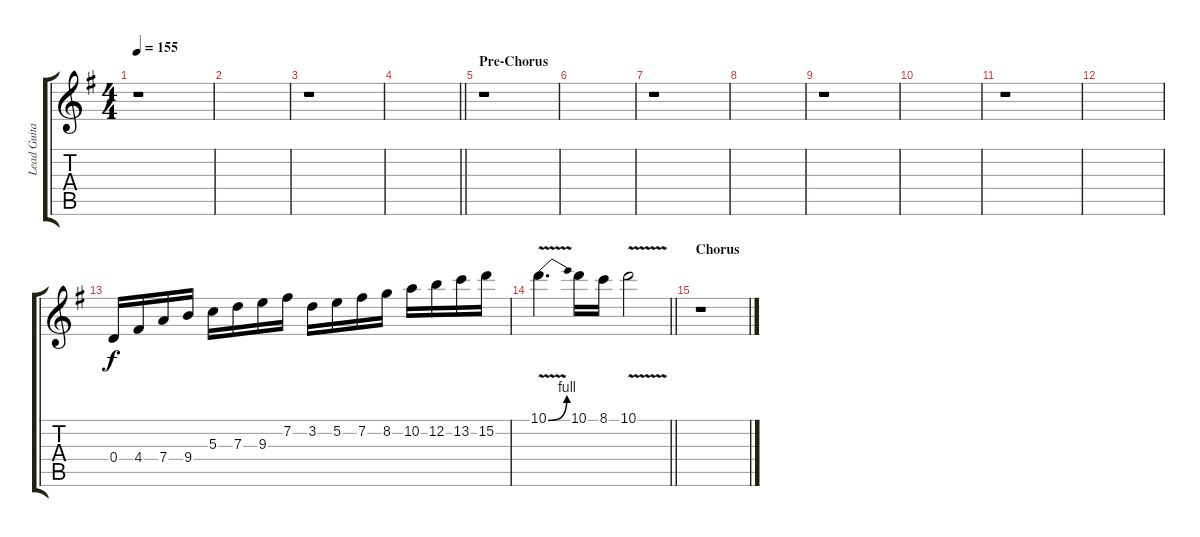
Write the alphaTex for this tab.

\track ("Lead Guitar" "Lead Guita") {instrument distortionguitar}
\staff {score tabs}
\tuning (E4 B3 G3 D3 A2 E2) {hide}
\ts (4 4)
\tempo 155
\clef g2
\ks g
r.1{dy f} |
|
r.1 |
\barLineRight lightlight
|
\section ("" "Pre-Chorus")
r.1 |
|
r.1 |
|
r.1 |
|
r.1 |
|
0.4.16{volume 12 instrument distortionguitar} 4.4.16 7.4.16 9.4.16 5.3.16 7.3.16 9.3.16 7.2.16 3.2.16 5.2.16 7.2.16 8.2.16 10.2.16 12.2.16 13.2.16 15.2.16 |
\barLineRight lightlight
10.1{be (bend 0 0 60 4) v}.4{d} 10.1.16 8.1.16 10.1{v}.2 |
\section ("" "Chorus")
r.1
